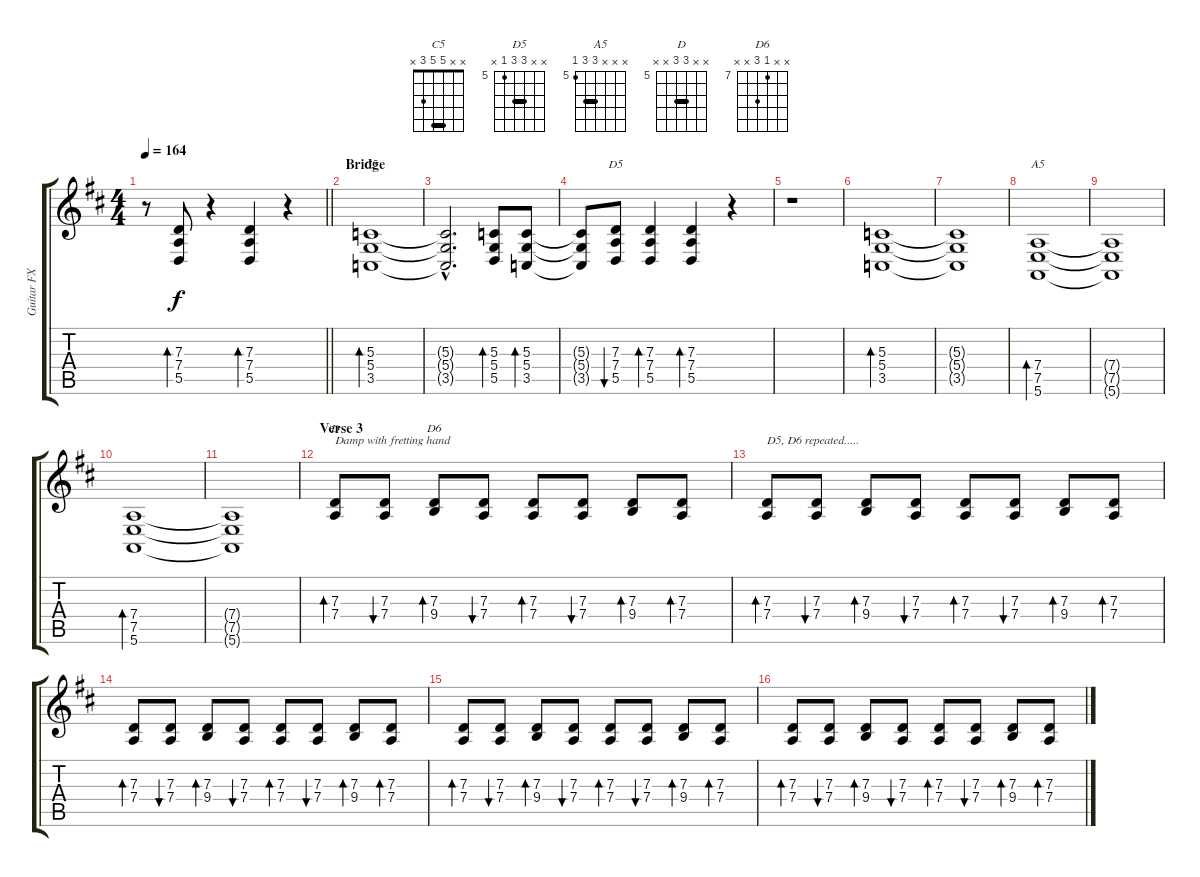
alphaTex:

\track ("Guitar FX - reverb and delay" "Guitar FX ") {instrument synthstrings2}
\staff {score tabs}
\tuning (E4 B3 G3 D3 A2 E2) {hide}
\chord ("C5" x x 5 5 3 x) {barre 5}
\chord ("D5" x x 7 7 5 x) {firstfret 5 barre 7}
\chord ("A5" x x x 7 7 5) {firstfret 5 barre 7}
\chord ("D" x x 7 7 x x) {firstfret 5 barre 7}
\chord ("D6" x x 7 9 x x) {firstfret 7}
\ts (4 4)
\tempo 164
\clef g2
\barLineRight lightlight
\ks d
r.8{dy f} (7.3 7.4 5.5).8{bd 60} r.4 (7.3 7.4 5.5).4{bd 60} r.4 |
\section ("" "Bridge")
(5.3 5.4 3.5).1{bd 60 ch "C5" volume 8} |
(5.3{hac t} 5.4{hac t} 3.5{hac t}).2{d} (5.3 5.4 5.5).8{bd 60} (5.3 5.4 3.5).8{bd 60} |
(5.3{t} 5.4{t} 3.5{t}).8 (7.3 7.4 5.5).8{bu 60 ch "D5"} (7.3 7.4 5.5).4{bd 60} (7.3 7.4 5.5).4{bd 60} r.4 |
r.1 |
(5.3 5.4 3.5).1{bd 60} |
(5.3{t} 5.4{t} 3.5{t}).1 |
(7.4 7.5 5.6).1{bd 60 ch "A5"} |
(7.4{t} 7.5{t} 5.6{t}).1 |
(7.4 7.5 5.6).1{bd 60} |
(7.4{t} 7.5{t} 5.6{t}).1 |
\section ("" "Verse 3")
(7.3 7.4).8{bd 30 ch "D" txt "Damp with fretting hand" volume 7} (7.3 7.4).8{bu 30} (7.3 9.4).8{bd 30 ch "D6"} (7.3 7.4).8{bu 30} (7.3 7.4).8{bd 30} (7.3 7.4).8{bu 30} (7.3 9.4).8{bd 30} (7.3 7.4).8{bd 30} |
(7.3 7.4).8{bd 30 txt "D5, D6 repeated....."} (7.3 7.4).8{bu 30} (7.3 9.4).8{bd 30} (7.3 7.4).8{bu 30} (7.3 7.4).8{bd 30} (7.3 7.4).8{bu 30} (7.3 9.4).8{bd 30} (7.3 7.4).8{bd 30} |
(7.3 7.4).8{bd 30} (7.3 7.4).8{bu 30} (7.3 9.4).8{bd 30} (7.3 7.4).8{bu 30} (7.3 7.4).8{bd 30} (7.3 7.4).8{bu 30} (7.3 9.4).8{bd 30} (7.3 7.4).8{bd 30} |
(7.3 7.4).8{bd 30} (7.3 7.4).8{bu 30} (7.3 9.4).8{bd 30} (7.3 7.4).8{bu 30} (7.3 7.4).8{bd 30} (7.3 7.4).8{bu 30} (7.3 9.4).8{bd 30} (7.3 7.4).8{bd 30} |
(7.3 7.4).8{bd 30} (7.3 7.4).8{bu 30} (7.3 9.4).8{bd 30} (7.3 7.4).8{bu 30} (7.3 7.4).8{bd 30} (7.3 7.4).8{bu 30} (7.3 9.4).8{bd 30} (7.3 7.4).8{bd 30}
